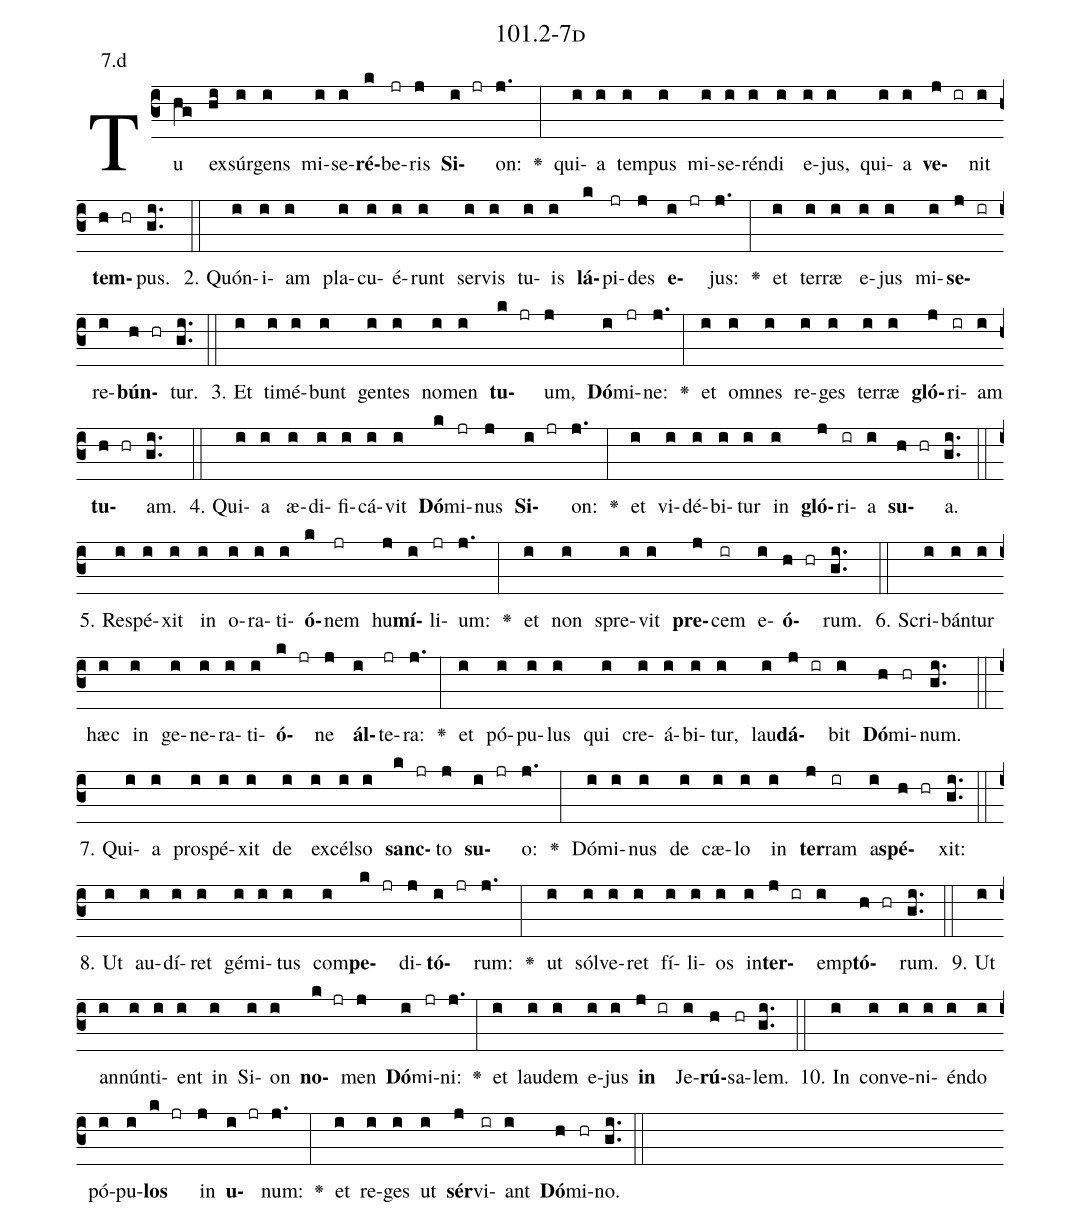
name: 101.2-7d;
annotation: 7.d;
%%
(c3)Tu(hg) ex(hi)súr(i)gens(i) mi(i)se(i)<b>ré</b>(k)be(jr)ris(j) <b>Si</b>(i jr)on:(j.) <v>\greheightstar</v>(:) qui(i)a(i) tem(i)pus(i) mi(i)se(i)rén(i)di(i) e(i)jus,(i) qui(i)a(i) <b>ve</b>(j ir)nit(i) <b>tem</b>(h hr)pus.(gi..) (::)
2. Quón(i)i(i)am(i) pla(i)cu(i)é(i)runt(i) ser(i)vis(i) tu(i)is(i) <b>lá</b>(k)pi(jr)des(j) <b>e</b>(i jr)jus:(j.) <v>\greheightstar</v>(:) et(i) ter(i)ræ(i) e(i)jus(i) mi(i)<b>se</b>(j ir)re(i)<b>bún</b>(h hr)tur.(gi..) (::)
3. Et(i) ti(i)mé(i)bunt(i) gen(i)tes(i) no(i)men(i) <b>tu</b>(k jr)um,(j) <b>Dó</b>(i)mi(jr)ne:(j.) <v>\greheightstar</v>(:) et(i) om(i)nes(i) re(i)ges(i) ter(i)ræ(i) <b>gló</b>(j)ri(ir)am(i) <b>tu</b>(h hr)am.(gi..) (::)
4. Qui(i)a(i) æ(i)di(i)fi(i)cá(i)vit(i) <b>Dó</b>(k)mi(jr)nus(j) <b>Si</b>(i jr)on:(j.) <v>\greheightstar</v>(:) et(i) vi(i)dé(i)bi(i)tur(i) in(i) <b>gló</b>(j)ri(ir)a(i) <b>su</b>(h hr)a.(gi..) (::)
5. Re(i)spé(i)xit(i) in(i) o(i)ra(i)ti(i)<b>ó</b>(k)nem(jr) hu(j)<b>mí</b>(i)li(jr)um:(j.) <v>\greheightstar</v>(:) et(i) non(i) spre(i)vit(i) <b>pre</b>(j)cem(ir) e(i)<b>ó</b>(h hr)rum.(gi..) (::)
6. Scri(i)bán(i)tur(i) hæc(i) in(i) ge(i)ne(i)ra(i)ti(i)<b>ó</b>(k jr)ne(j) <b>ál</b>(i)te(jr)ra:(j.) <v>\greheightstar</v>(:) et(i) pó(i)pu(i)lus(i) qui(i) cre(i)á(i)bi(i)tur,(i) lau(i)<b>dá</b>(j ir)bit(i) <b>Dó</b>(h)mi(hr)num.(gi..) (::)
7. Qui(i)a(i) pro(i)spé(i)xit(i) de(i) ex(i)cél(i)so(i) <b>sanc</b>(k jr)to(j) <b>su</b>(i jr)o:(j.) <v>\greheightstar</v>(:) Dó(i)mi(i)nus(i) de(i) cæ(i)lo(i) in(i) <b>ter</b>(j)ram(ir) a(i)<b>spé</b>(h hr)xit:(gi..) (::)
8. Ut(i) au(i)dí(i)ret(i) gé(i)mi(i)tus(i) com(i)<b>pe</b>(k jr)di(j)<b>tó</b>(i jr)rum:(j.) <v>\greheightstar</v>(:) ut(i) sól(i)ve(i)ret(i) fí(i)li(i)os(i) in(i)<b>ter</b>(j ir)emp(i)<b>tó</b>(h hr)rum.(gi..) (::)
9. Ut(i) an(i)nún(i)ti(i)ent(i) in(i) Si(i)on(i) <b>no</b>(k jr)men(j) <b>Dó</b>(i)mi(jr)ni:(j.) <v>\greheightstar</v>(:) et(i) lau(i)dem(i) e(i)jus(i) <b>in</b>(j ir) Je(i)<b>rú</b>(h)sa(hr)lem.(gi..) (::)
10. In(i) con(i)ve(i)ni(i)én(i)do(i) pó(i)pu(i)<b>los</b>(k jr) in(j) <b>u</b>(i jr)num:(j.) <v>\greheightstar</v>(:) et(i) re(i)ges(i) ut(i) <b>sér</b>(j)vi(ir)ant(i) <b>Dó</b>(h)mi(hr)no.(gi..) (::)
